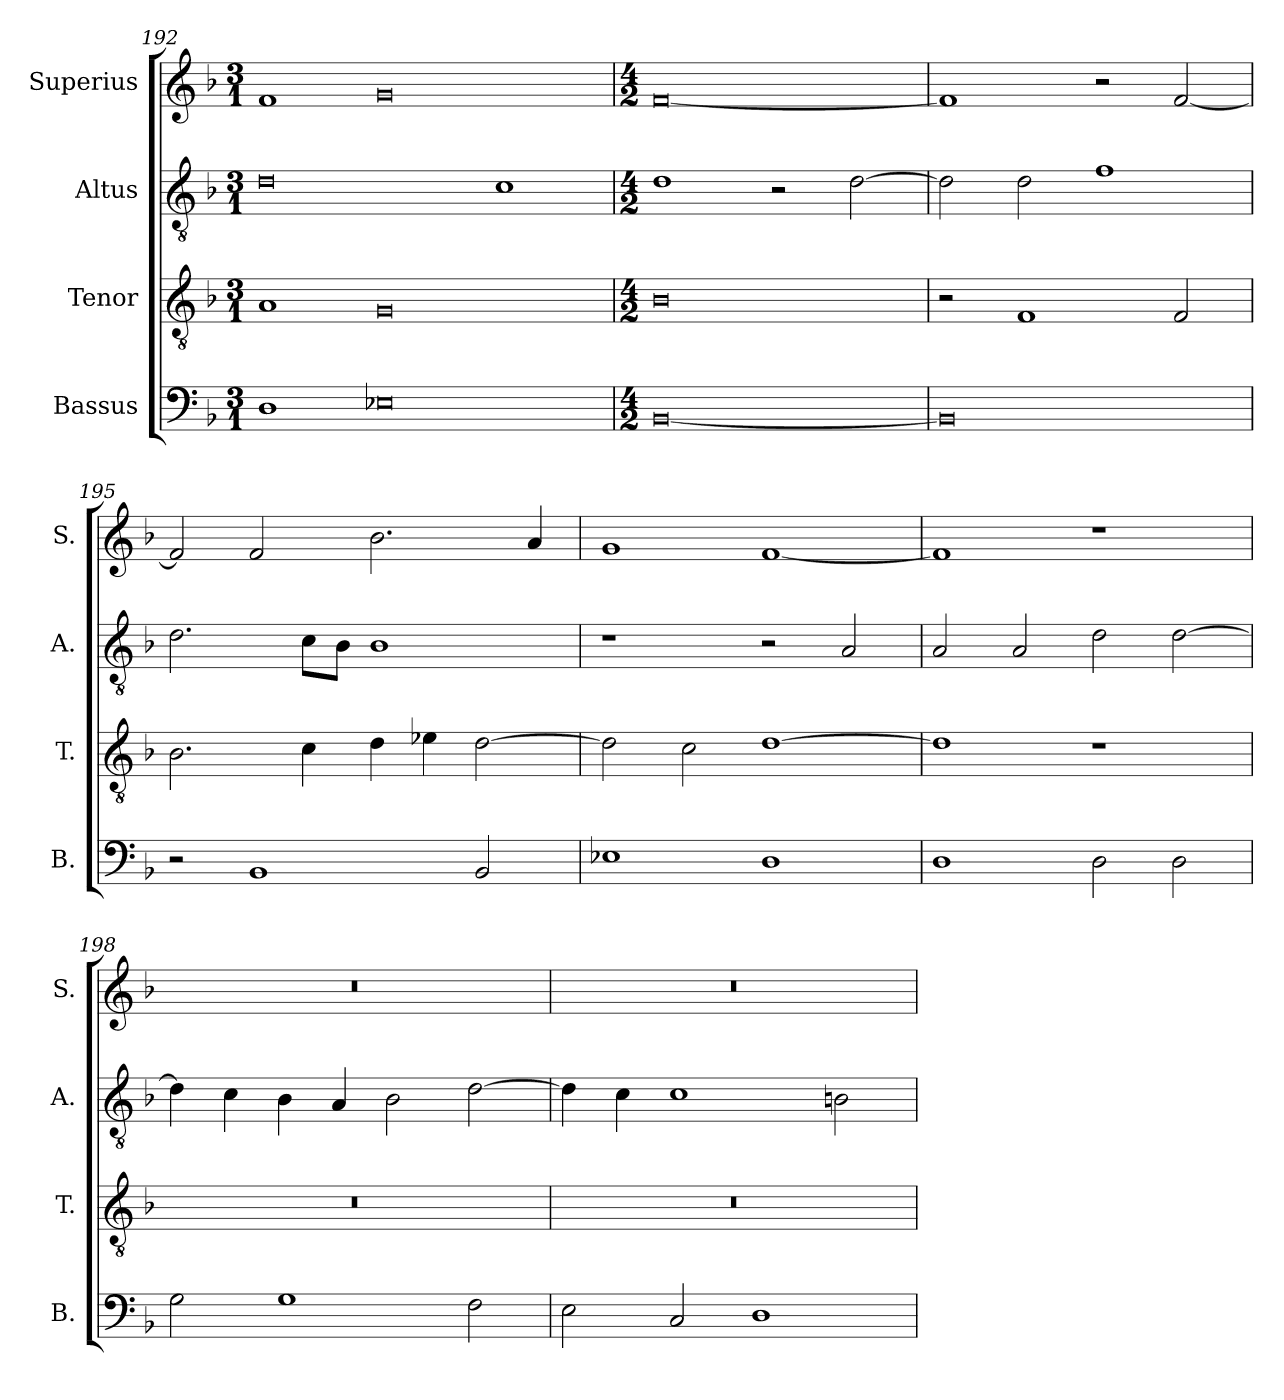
**kern	**kern	**kern	**kern
*part4	*part3	*part2	*part1
*staff4	*staff3	*staff2	*staff1
*I"Bassus	*I"Tenor	*I"Altus	*I"Superius
*I'B.	*I'T.	*I'A.	*I'S.
!!LO:LB:g=z
*clefF4	*clefGv2	*clefGv2	*clefG2
*	*ITrd7c12	*ITrd7c12	*
*k[b-]	*k[b-]	*k[b-]	*k[b-]
*F:	*F:	*F:	*F:
*M3/1	*M3/1	*M3/1	*M3/1
=192	=192	=192	=192
1Di	1AAi	0Di	1fi
0E-Xi	0GGi	.	0gi
.	.	1Ci	.
=193	=193	=193	=193
*M4/2	*M4/2	*M4/2	*M4/2
[<0BB-i	0BB-i	1Di	[<0fi
.	.	2r	.
.	.	[>2Di\	.
=194	=194	=194	=194
0BB-i]	2r	2Di\]	1fi]
.	1FFi	2Di\	.
.	.	1Fi	2r
.	2FFi/	.	[<2fi/
=195	=195	=195	=195
2r	2.BB-i\	2.Di\	2fi/]
1BB-i	.	.	2fi/
.	4Ci\	8Ci\L	.
.	.	8BB-i\J	.
.	4Di\	1BB-i	2.b-i\
.	4E-Xi\	.	.
2BB-i/	[>2Di\	.	.
.	.	.	4ai/
=196	=196	=196	=196
1E-Xi	2Di\]	1r	1gi
.	2Ci\	.	.
1Di	[>1Di	2r	[<1fi
.	.	2AAi/	.
!!LO:PB:g=z
=197	=197	=197	=197
1Di	1Di]	2AAi/	1fi]
.	.	2AAi/	.
2Di\	1r	2Di\	1r
2Di\	.	[>2Di\	.
=198	=198	=198	=198
!	!LO:N:vis=1	!	!LO:N:vis=1
2Gi\	0r	4Di\]	0r
.	.	4Ci\	.
1Gi	.	4BB-i\	.
.	.	4AAi/	.
.	.	2BB-i\	.
2Fi\	.	[>2Di\	.
=199	=199	=199	=199
!	!LO:N:vis=1	!	!LO:N:vis=1
2Ei\	0r	4Di\]	0r
.	.	4Ci\	.
2Ci/	.	1Ci	.
1Di	.	.	.
.	.	2BBni\	.
=	=	=	=
*-	*-	*-	*-
